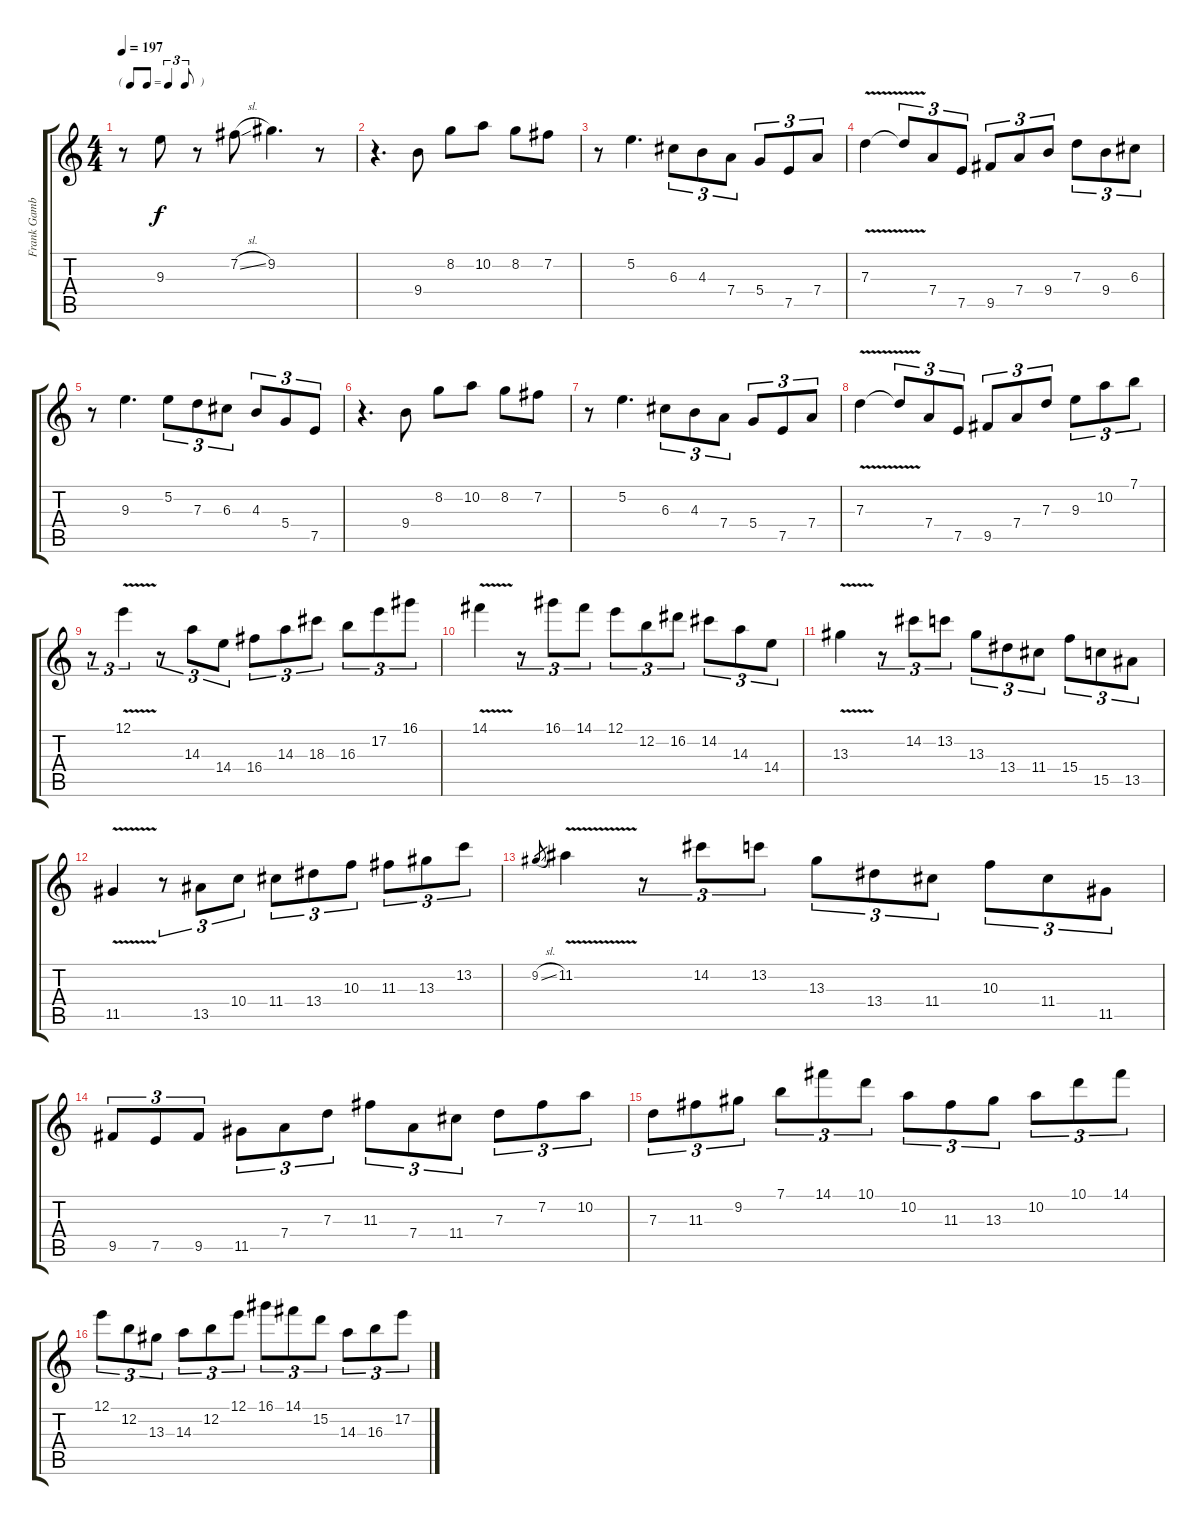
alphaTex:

\track ("Frank Gambale Lead" "Frank Gamb") {instrument overdrivenguitar}
\staff {score tabs}
\tuning (E4 B3 G3 D3 A2 E2) {hide}
\ts (4 4)
\tf triplet8th
\tempo 197
\clef g2
\ks c
r.8{dy f} 9.3.8 r.8 7.2{sl}.8 9.2.4{d} r.8 |
r.4{d} 9.4.8 8.2.8 10.2.8 8.2.8 7.2.8 |
r.8 5.2.4{d} 6.3.8{tu (3 2)} 4.3.8{tu (3 2)} 7.4.8{tu (3 2)} 5.4.8{tu (3 2)} 7.5.8{tu (3 2)} 7.4.8{tu (3 2)} |
7.3{v}.4 7.3{t}.8{tu (3 2)} 7.4.8{tu (3 2)} 7.5.8{tu (3 2)} 9.5.8{tu (3 2)} 7.4.8{tu (3 2)} 9.4.8{tu (3 2)} 7.3.8{tu (3 2)} 9.4.8{tu (3 2)} 6.3.8{tu (3 2)} |
r.8 9.3.4{d} 5.2.8{tu (3 2)} 7.3.8{tu (3 2)} 6.3.8{tu (3 2)} 4.3.8{tu (3 2)} 5.4.8{tu (3 2)} 7.5.8{tu (3 2)} |
r.4{d} 9.4.8 8.2.8 10.2.8 8.2.8 7.2.8 |
r.8 5.2.4{d} 6.3.8{tu (3 2)} 4.3.8{tu (3 2)} 7.4.8{tu (3 2)} 5.4.8{tu (3 2)} 7.5.8{tu (3 2)} 7.4.8{tu (3 2)} |
7.3{v}.4 7.3{t}.8{tu (3 2)} 7.4.8{tu (3 2)} 7.5.8{tu (3 2)} 9.5.8{tu (3 2)} 7.4.8{tu (3 2)} 7.3.8{tu (3 2)} 9.3.8{tu (3 2)} 10.2.8{tu (3 2)} 7.1.8{tu (3 2)} |
r.8{tu (3 2)} 12.1{v}.4{tu (3 2)} r.8{tu (3 2)} 14.3.8{tu (3 2)} 14.4.8{tu (3 2)} 16.4.8{tu (3 2)} 14.3.8{tu (3 2)} 18.3.8{tu (3 2)} 16.3.8{tu (3 2)} 17.2.8{tu (3 2)} 16.1.8{tu (3 2)} |
14.1{v}.4 r.8{tu (3 2)} 16.1.8{tu (3 2)} 14.1.8{tu (3 2)} 12.1.8{tu (3 2)} 12.2.8{tu (3 2)} 16.2.8{tu (3 2)} 14.2.8{tu (3 2)} 14.3.8{tu (3 2)} 14.4.8{tu (3 2)} |
13.3{v}.4 r.8{tu (3 2)} 14.2.8{tu (3 2)} 13.2.8{tu (3 2)} 13.3.8{tu (3 2)} 13.4.8{tu (3 2)} 11.4.8{tu (3 2)} 15.4.8{tu (3 2)} 15.5.8{tu (3 2)} 13.5.8{tu (3 2)} |
11.5{v}.4 r.8{tu (3 2)} 13.5.8{tu (3 2)} 10.4.8{tu (3 2)} 11.4.8{tu (3 2)} 13.4.8{tu (3 2)} 10.3.8{tu (3 2)} 11.3.8{tu (3 2)} 13.3.8{tu (3 2)} 13.2.8{tu (3 2)} |
9.2{sl}.8{gr} 11.2{v}.4 r.8{tu (3 2)} 14.2.8{tu (3 2)} 13.2.8{tu (3 2)} 13.3.8{tu (3 2)} 13.4.8{tu (3 2)} 11.4.8{tu (3 2)} 10.3.8{tu (3 2)} 11.4.8{tu (3 2)} 11.5.8{tu (3 2)} |
9.5.8{tu (3 2)} 7.5.8{tu (3 2)} 9.5.8{tu (3 2)} 11.5.8{tu (3 2)} 7.4.8{tu (3 2)} 7.3.8{tu (3 2)} 11.3.8{tu (3 2)} 7.4.8{tu (3 2)} 11.4.8{tu (3 2)} 7.3.8{tu (3 2)} 7.2.8{tu (3 2)} 10.2.8{tu (3 2)} |
7.3.8{tu (3 2)} 11.3.8{tu (3 2)} 9.2.8{tu (3 2)} 7.1.8{tu (3 2)} 14.1.8{tu (3 2)} 10.1.8{tu (3 2)} 10.2.8{tu (3 2)} 11.3.8{tu (3 2)} 13.3.8{tu (3 2)} 10.2.8{tu (3 2)} 10.1.8{tu (3 2)} 14.1.8{tu (3 2)} |
12.1.8{tu (3 2)} 12.2.8{tu (3 2)} 13.3.8{tu (3 2)} 14.3.8{tu (3 2)} 12.2.8{tu (3 2)} 12.1.8{tu (3 2)} 16.1.8{tu (3 2)} 14.1.8{tu (3 2)} 15.2.8{tu (3 2)} 14.3.8{tu (3 2)} 16.3.8{tu (3 2)} 17.2.8{tu (3 2)}
